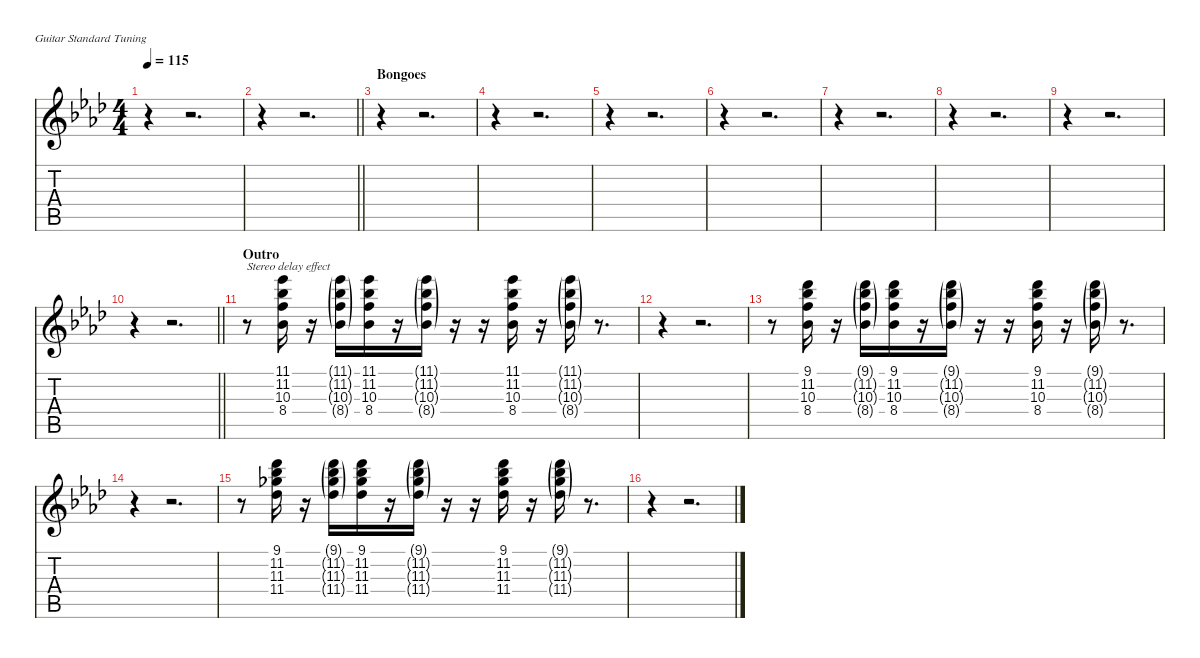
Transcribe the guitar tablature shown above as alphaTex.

\defaultSystemsLayout 4
\hideDynamics
\bracketExtendMode nobrackets
\singleTrackTrackNamePolicy hidden
\multiTrackTrackNamePolicy hidden
\firstSystemTrackNameMode fullname
\firstSystemTrackNameOrientation horizontal
\otherSystemsTrackNameOrientation horizontal
\track ("Delayed Gtr (Left)" "el.guit.") {instrument electricguitarclean}
\staff {score tabs}
\tuning (E4 B3 G3 D3 A2 E2)
\ts (4 4)
\tempo 115
\clef g2
\ks ab
r.4{dy f beam Down} r.2{d beam Down} |
\barLineRight lightlight
r.4{beam Down} r.2{d beam Down} |
\section ("" "Bongoes")
r.4{beam Down} r.2{d beam Down} |
r.4{beam Down} r.2{d beam Down} |
r.4{beam Down} r.2{d beam Down} |
r.4{beam Down} r.2{d beam Down} |
r.4{beam Down} r.2{d beam Down} |
r.4{beam Down} r.2{d beam Down} |
r.4{beam Down} r.2{d beam Down} |
\barLineRight lightlight
r.4{beam Down} r.2{d beam Down} |
\section ("" "Outro")
r.8{txt "Stereo delay effect" beam Down} (11.1{acc b} 11.2{acc b} 10.3{acc forcenatural} 8.4{acc b}).16{beam Down} r.16{beam Down} (11.1{g acc b} 11.2{g acc b} 10.3{g acc forcenatural} 8.4{g acc b}).16{beam Down} (11.1{acc b} 11.2{acc b} 10.3{acc forcenatural} 8.4{acc b}).16{beam Down} r.16{beam Down} (11.1{g acc b} 11.2{g acc b} 10.3{g acc forcenatural} 8.4{g acc b}).16{beam Down} r.16{beam Down} r.16{beam Down} (11.1{acc b} 11.2{acc b} 10.3{acc forcenatural} 8.4{acc b}).16{beam Down} r.16{beam Down} (11.1{g acc b} 11.2{g acc b} 10.3{g acc forcenatural} 8.4{g acc b}).16{beam Down} r.8{d beam Down} |
r.4{beam Down} r.2{d beam Down} |
r.8{beam Down} (9.1{acc b} 11.2{acc b} 10.3{acc forcenatural} 8.4{acc b}).16{beam Down} r.16{beam Down} (9.1{g acc b} 11.2{g acc b} 10.3{g acc forcenatural} 8.4{g acc b}).16{beam Down} (9.1{acc b} 11.2{acc b} 10.3{acc forcenatural} 8.4{acc b}).16{beam Down} r.16{beam Down} (9.1{g acc b} 11.2{g acc b} 10.3{g acc forcenatural} 8.4{g acc b}).16{beam Down} r.16{beam Down} r.16{beam Down} (9.1{acc b} 11.2{acc b} 10.3{acc forcenatural} 8.4{acc b}).16{beam Down} r.16{beam Down} (9.1{g acc b} 11.2{g acc b} 10.3{g acc forcenatural} 8.4{g acc b}).16{beam Down} r.8{d beam Down} |
r.4{beam Down} r.2{d beam Down} |
r.8{beam Down} (9.1{acc b} 11.2{acc b} 11.3{acc b} 11.4{acc b}).16{beam Down} r.16{beam Down} (9.1{g acc b} 11.2{g acc b} 11.3{g acc b} 11.4{g acc b}).16{beam Down} (9.1{acc b} 11.2{acc b} 11.3{acc b} 11.4{acc b}).16{beam Down} r.16{beam Down} (9.1{g acc b} 11.2{g acc b} 11.3{g acc b} 11.4{g acc b}).16{beam Down} r.16{beam Down} r.16{beam Down} (9.1{acc b} 11.2{acc b} 11.3{acc b} 11.4{acc b}).16{beam Down} r.16{beam Down} (9.1{g acc b} 11.2{g acc b} 11.3{g acc b} 11.4{g acc b}).16{beam Down} r.8{d beam Down} |
r.4{beam Down} r.2{d beam Down}
